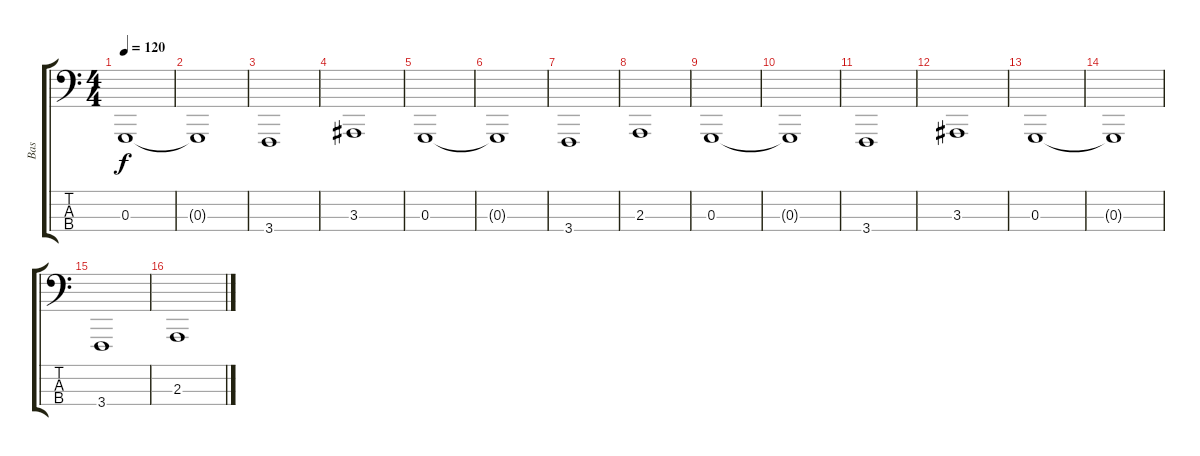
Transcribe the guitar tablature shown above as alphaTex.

\track ("Bas" "Bas") {instrument cello}
\staff {score tabs}
\tuning (F2 C2 G1 D1) {hide}
\ts (4 4)
\tempo 120
\clef f4
\ks c
0.3.1{dy f} |
0.3{t}.1 |
3.4.1 |
3.3.1 |
0.3.1 |
0.3{t}.1 |
3.4.1 |
2.3.1 |
0.3.1 |
0.3{t}.1 |
3.4.1 |
3.3.1 |
0.3.1 |
0.3{t}.1 |
3.4.1 |
2.3.1
